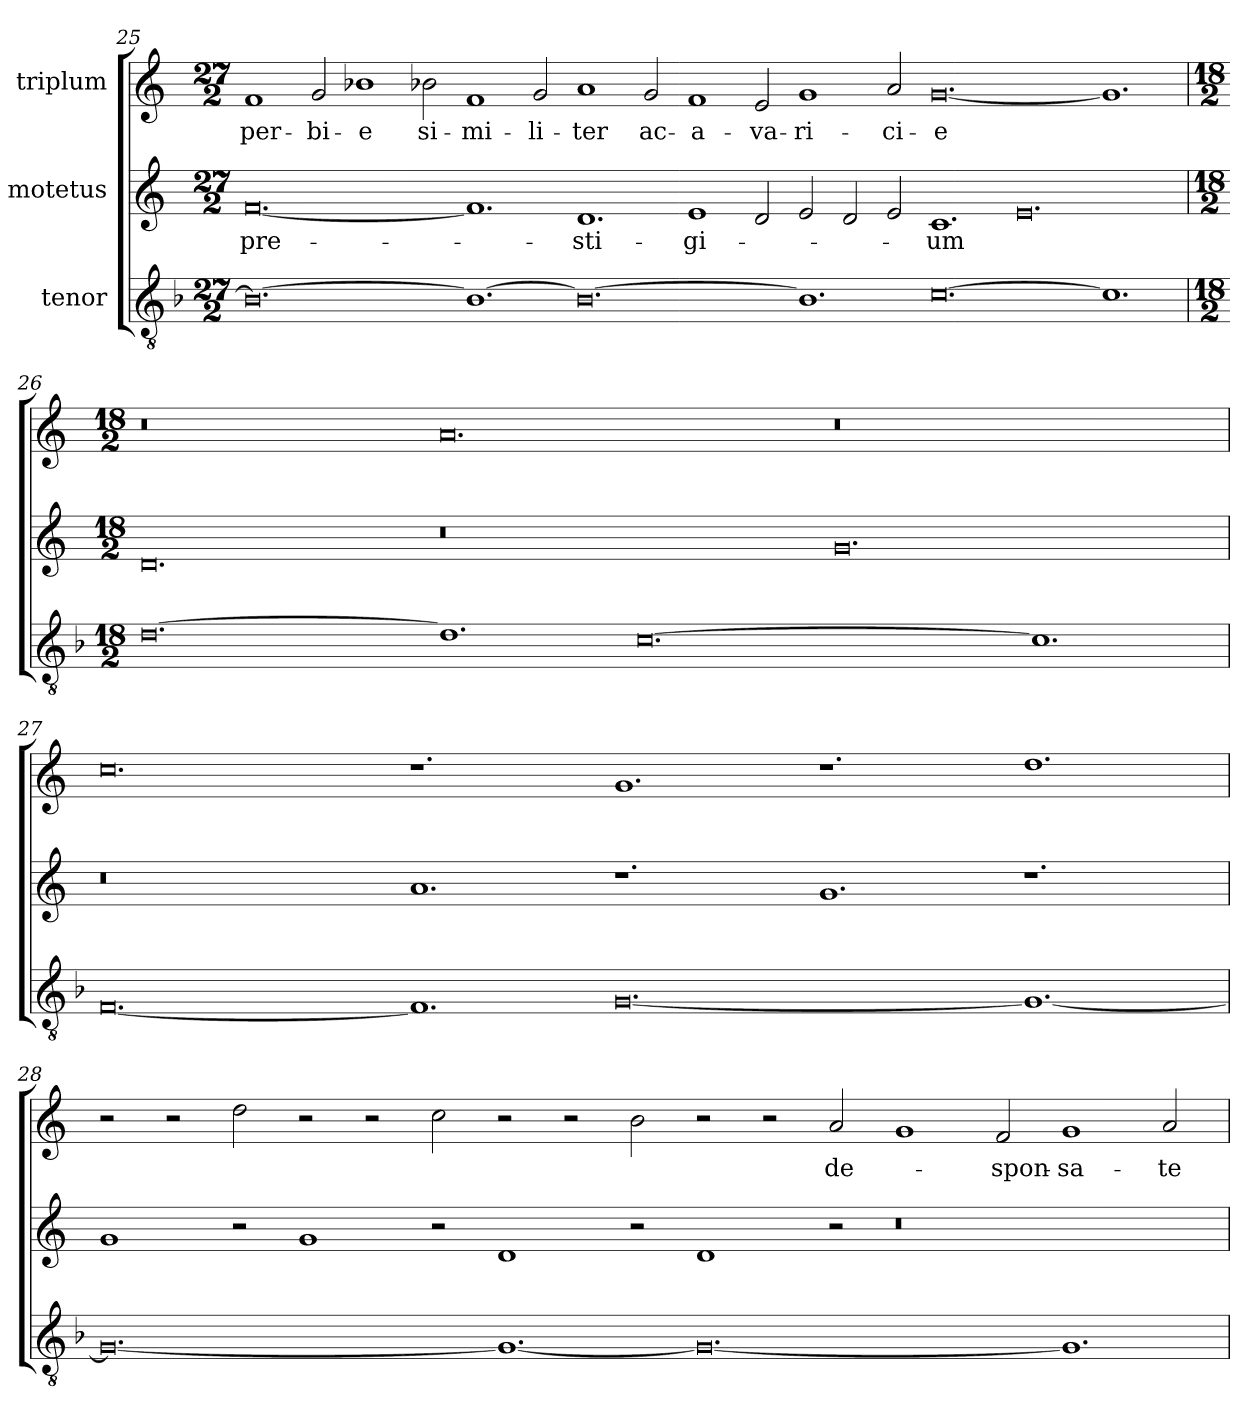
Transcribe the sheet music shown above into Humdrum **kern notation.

**kern	**kern	**text	**kern	**text
*part3	*part2	*part2	*part1	*part1
*staff3	*staff2	*staff2	*staff1	*staff1
*I"tenor	*I"motetus	*	*I"triplum	*
!!LO:LB:g=z
*clefGv2	*clefG2	*	*clefG2	*
*k[b-]	*k[]	*	*k[]	*
*F:	*C:	*	*C:	*
*M27/2	*M27/2	*	*M27/2	*
=25	=25	=25	=25	=25
0.B-\_	[0.f/	pre-	1f/	-per-
.	.	.	2g/	-bi-
.	.	.	1b-X\	-e
.	.	.	2b-X\	si-
1.B-\_	1.f/]	.	1f/	-mi-
.	.	.	2g/	-li-
0.B-\_	1.d/	-sti-	1a/	-ter
.	.	.	2g/	ac-
.	1e/	-gi-	1f/	a-
.	2d/	.	2e/	-va-
1.B-\]	2e/	.	1g/	-ri-
.	2d/	.	.	.
.	2e/	.	2a/	-ci-
[0.c\	1.c/	-um	[0.g/	-e
.	0.e/	.	.	.
1.c\]	.	.	1.g/]	.
=26	=26	=26	=26	=26
*M18/2	*M18/2	*	*M18/2	*
[0.d\	0.d/	.	0.r	.
1.d\]	0.r	.	0.a/	.
[0.c\	.	.	.	.
.	0.g/	.	0.r	.
1.c\]	.	.	.	.
!!LO:LB:g=z
=27	=27	=27	=27	=27
[0.F/	0.r	.	0.cc\	.
1.F/]	1.a/	.	1.r	.
[0.G/	1.r	.	1.g/	.
.	1.g/	.	1.r	.
1.G/_	1.r	.	1.dd\	.
=28	=28	=28	=28	=28
0.G/_	1g/	.	2r	.
.	.	.	2r	.
.	2r	.	2dd\	.
.	1g/	.	2r	.
.	.	.	2r	.
.	2r	.	2cc\	.
1.G/_	1d/	.	2r	.
.	.	.	2r	.
.	2r	.	2b\	.
0.G/_	1d/	.	2r	.
.	.	.	2r	.
.	2r	.	2a/	de-
.	0.r	.	1g/	.
.	.	.	2f/	-spon-
1.G/]	.	.	1g/	-sa-
.	.	.	2a/	-te
=	=	=	=	=
*-	*-	*-	*-	*-
